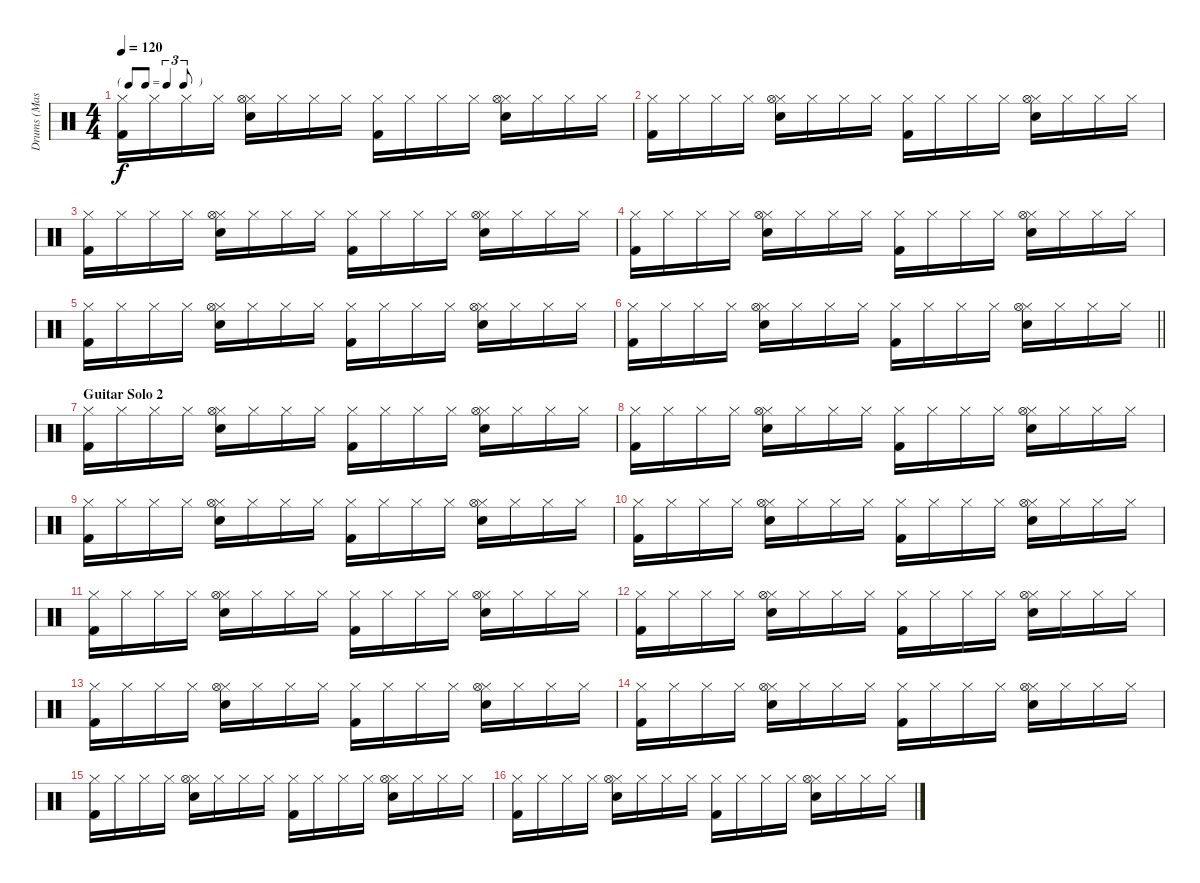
\track ("Drums (Mason)" "Drums (Mas") {instrument percussion}
\staff {score}
\articulation defaults
\ts (4 4)
\tf triplet8th
\tempo 120
\clef neutral
\ks c
("Hi-Hat (closed)" "Kick (hit) 2").16{dy f} "Hi-Hat (closed)".16 "Hi-Hat (closed)".16 "Hi-Hat (closed)".16 ("Snare (hit) 2" "Hi-Hat (closed)" "Hi-Hat (open)").16 "Hi-Hat (closed)".16 "Hi-Hat (closed)".16 "Hi-Hat (closed)".16 ("Hi-Hat (closed)" "Kick (hit) 2").16 "Hi-Hat (closed)".16 "Hi-Hat (closed)".16 "Hi-Hat (closed)".16 ("Snare (hit) 2" "Hi-Hat (closed)" "Hi-Hat (open)").16 "Hi-Hat (closed)".16 "Hi-Hat (closed)".16 "Hi-Hat (closed)".16 |
("Hi-Hat (closed)" "Kick (hit) 2").16 "Hi-Hat (closed)".16 "Hi-Hat (closed)".16 "Hi-Hat (closed)".16 ("Snare (hit) 2" "Hi-Hat (closed)" "Hi-Hat (open)").16 "Hi-Hat (closed)".16 "Hi-Hat (closed)".16 "Hi-Hat (closed)".16 ("Hi-Hat (closed)" "Kick (hit) 2").16 "Hi-Hat (closed)".16 "Hi-Hat (closed)".16 "Hi-Hat (closed)".16 ("Snare (hit) 2" "Hi-Hat (closed)" "Hi-Hat (open)").16 "Hi-Hat (closed)".16 "Hi-Hat (closed)".16 "Hi-Hat (closed)".16 |
("Hi-Hat (closed)" "Kick (hit) 2").16 "Hi-Hat (closed)".16 "Hi-Hat (closed)".16 "Hi-Hat (closed)".16 ("Snare (hit) 2" "Hi-Hat (closed)" "Hi-Hat (open)").16 "Hi-Hat (closed)".16 "Hi-Hat (closed)".16 "Hi-Hat (closed)".16 ("Hi-Hat (closed)" "Kick (hit) 2").16 "Hi-Hat (closed)".16 "Hi-Hat (closed)".16 "Hi-Hat (closed)".16 ("Snare (hit) 2" "Hi-Hat (closed)" "Hi-Hat (open)").16 "Hi-Hat (closed)".16 "Hi-Hat (closed)".16 "Hi-Hat (closed)".16 |
("Hi-Hat (closed)" "Kick (hit) 2").16 "Hi-Hat (closed)".16 "Hi-Hat (closed)".16 "Hi-Hat (closed)".16 ("Snare (hit) 2" "Hi-Hat (closed)" "Hi-Hat (open)").16 "Hi-Hat (closed)".16 "Hi-Hat (closed)".16 "Hi-Hat (closed)".16 ("Hi-Hat (closed)" "Kick (hit) 2").16 "Hi-Hat (closed)".16 "Hi-Hat (closed)".16 "Hi-Hat (closed)".16 ("Snare (hit) 2" "Hi-Hat (closed)" "Hi-Hat (open)").16 "Hi-Hat (closed)".16 "Hi-Hat (closed)".16 "Hi-Hat (closed)".16 |
("Hi-Hat (closed)" "Kick (hit) 2").16 "Hi-Hat (closed)".16 "Hi-Hat (closed)".16 "Hi-Hat (closed)".16 ("Snare (hit) 2" "Hi-Hat (closed)" "Hi-Hat (open)").16 "Hi-Hat (closed)".16 "Hi-Hat (closed)".16 "Hi-Hat (closed)".16 ("Hi-Hat (closed)" "Kick (hit) 2").16 "Hi-Hat (closed)".16 "Hi-Hat (closed)".16 "Hi-Hat (closed)".16 ("Snare (hit) 2" "Hi-Hat (closed)" "Hi-Hat (open)").16 "Hi-Hat (closed)".16 "Hi-Hat (closed)".16 "Hi-Hat (closed)".16 |
\barLineRight lightlight
("Hi-Hat (closed)" "Kick (hit) 2").16 "Hi-Hat (closed)".16 "Hi-Hat (closed)".16 "Hi-Hat (closed)".16 ("Snare (hit) 2" "Hi-Hat (closed)" "Hi-Hat (open)").16 "Hi-Hat (closed)".16 "Hi-Hat (closed)".16 "Hi-Hat (closed)".16 ("Hi-Hat (closed)" "Kick (hit) 2").16 "Hi-Hat (closed)".16 "Hi-Hat (closed)".16 "Hi-Hat (closed)".16 ("Snare (hit) 2" "Hi-Hat (closed)" "Hi-Hat (open)").16 "Hi-Hat (closed)".16 "Hi-Hat (closed)".16 "Hi-Hat (closed)".16 |
\section ("" "Guitar Solo 2")
("Hi-Hat (closed)" "Kick (hit) 2").16 "Hi-Hat (closed)".16 "Hi-Hat (closed)".16 "Hi-Hat (closed)".16 ("Snare (hit) 2" "Hi-Hat (closed)" "Hi-Hat (open)").16 "Hi-Hat (closed)".16 "Hi-Hat (closed)".16 "Hi-Hat (closed)".16 ("Hi-Hat (closed)" "Kick (hit) 2").16 "Hi-Hat (closed)".16 "Hi-Hat (closed)".16 "Hi-Hat (closed)".16 ("Snare (hit) 2" "Hi-Hat (closed)" "Hi-Hat (open)").16 "Hi-Hat (closed)".16 "Hi-Hat (closed)".16 "Hi-Hat (closed)".16 |
("Hi-Hat (closed)" "Kick (hit) 2").16 "Hi-Hat (closed)".16 "Hi-Hat (closed)".16 "Hi-Hat (closed)".16 ("Snare (hit) 2" "Hi-Hat (closed)" "Hi-Hat (open)").16 "Hi-Hat (closed)".16 "Hi-Hat (closed)".16 "Hi-Hat (closed)".16 ("Hi-Hat (closed)" "Kick (hit) 2").16 "Hi-Hat (closed)".16 "Hi-Hat (closed)".16 "Hi-Hat (closed)".16 ("Snare (hit) 2" "Hi-Hat (closed)" "Hi-Hat (open)").16 "Hi-Hat (closed)".16 "Hi-Hat (closed)".16 "Hi-Hat (closed)".16 |
("Hi-Hat (closed)" "Kick (hit) 2").16 "Hi-Hat (closed)".16 "Hi-Hat (closed)".16 "Hi-Hat (closed)".16 ("Snare (hit) 2" "Hi-Hat (closed)" "Hi-Hat (open)").16 "Hi-Hat (closed)".16 "Hi-Hat (closed)".16 "Hi-Hat (closed)".16 ("Hi-Hat (closed)" "Kick (hit) 2").16 "Hi-Hat (closed)".16 "Hi-Hat (closed)".16 "Hi-Hat (closed)".16 ("Snare (hit) 2" "Hi-Hat (closed)" "Hi-Hat (open)").16 "Hi-Hat (closed)".16 "Hi-Hat (closed)".16 "Hi-Hat (closed)".16 |
("Hi-Hat (closed)" "Kick (hit) 2").16 "Hi-Hat (closed)".16 "Hi-Hat (closed)".16 "Hi-Hat (closed)".16 ("Snare (hit) 2" "Hi-Hat (closed)" "Hi-Hat (open)").16 "Hi-Hat (closed)".16 "Hi-Hat (closed)".16 "Hi-Hat (closed)".16 ("Hi-Hat (closed)" "Kick (hit) 2").16 "Hi-Hat (closed)".16 "Hi-Hat (closed)".16 "Hi-Hat (closed)".16 ("Snare (hit) 2" "Hi-Hat (closed)" "Hi-Hat (open)").16 "Hi-Hat (closed)".16 "Hi-Hat (closed)".16 "Hi-Hat (closed)".16 |
("Hi-Hat (closed)" "Kick (hit) 2").16 "Hi-Hat (closed)".16 "Hi-Hat (closed)".16 "Hi-Hat (closed)".16 ("Snare (hit) 2" "Hi-Hat (closed)" "Hi-Hat (open)").16 "Hi-Hat (closed)".16 "Hi-Hat (closed)".16 "Hi-Hat (closed)".16 ("Hi-Hat (closed)" "Kick (hit) 2").16 "Hi-Hat (closed)".16 "Hi-Hat (closed)".16 "Hi-Hat (closed)".16 ("Snare (hit) 2" "Hi-Hat (closed)" "Hi-Hat (open)").16 "Hi-Hat (closed)".16 "Hi-Hat (closed)".16 "Hi-Hat (closed)".16 |
("Hi-Hat (closed)" "Kick (hit) 2").16 "Hi-Hat (closed)".16 "Hi-Hat (closed)".16 "Hi-Hat (closed)".16 ("Snare (hit) 2" "Hi-Hat (closed)" "Hi-Hat (open)").16 "Hi-Hat (closed)".16 "Hi-Hat (closed)".16 "Hi-Hat (closed)".16 ("Hi-Hat (closed)" "Kick (hit) 2").16 "Hi-Hat (closed)".16 "Hi-Hat (closed)".16 "Hi-Hat (closed)".16 ("Snare (hit) 2" "Hi-Hat (closed)" "Hi-Hat (open)").16 "Hi-Hat (closed)".16 "Hi-Hat (closed)".16 "Hi-Hat (closed)".16 |
("Hi-Hat (closed)" "Kick (hit) 2").16 "Hi-Hat (closed)".16 "Hi-Hat (closed)".16 "Hi-Hat (closed)".16 ("Snare (hit) 2" "Hi-Hat (closed)" "Hi-Hat (open)").16 "Hi-Hat (closed)".16 "Hi-Hat (closed)".16 "Hi-Hat (closed)".16 ("Hi-Hat (closed)" "Kick (hit) 2").16 "Hi-Hat (closed)".16 "Hi-Hat (closed)".16 "Hi-Hat (closed)".16 ("Snare (hit) 2" "Hi-Hat (closed)" "Hi-Hat (open)").16 "Hi-Hat (closed)".16 "Hi-Hat (closed)".16 "Hi-Hat (closed)".16 |
("Hi-Hat (closed)" "Kick (hit) 2").16 "Hi-Hat (closed)".16 "Hi-Hat (closed)".16 "Hi-Hat (closed)".16 ("Snare (hit) 2" "Hi-Hat (closed)" "Hi-Hat (open)").16 "Hi-Hat (closed)".16 "Hi-Hat (closed)".16 "Hi-Hat (closed)".16 ("Hi-Hat (closed)" "Kick (hit) 2").16 "Hi-Hat (closed)".16 "Hi-Hat (closed)".16 "Hi-Hat (closed)".16 ("Snare (hit) 2" "Hi-Hat (closed)" "Hi-Hat (open)").16 "Hi-Hat (closed)".16 "Hi-Hat (closed)".16 "Hi-Hat (closed)".16 |
("Hi-Hat (closed)" "Kick (hit) 2").16 "Hi-Hat (closed)".16 "Hi-Hat (closed)".16 "Hi-Hat (closed)".16 ("Snare (hit) 2" "Hi-Hat (closed)" "Hi-Hat (open)").16 "Hi-Hat (closed)".16 "Hi-Hat (closed)".16 "Hi-Hat (closed)".16 ("Hi-Hat (closed)" "Kick (hit) 2").16 "Hi-Hat (closed)".16 "Hi-Hat (closed)".16 "Hi-Hat (closed)".16 ("Snare (hit) 2" "Hi-Hat (closed)" "Hi-Hat (open)").16 "Hi-Hat (closed)".16 "Hi-Hat (closed)".16 "Hi-Hat (closed)".16 |
("Hi-Hat (closed)" "Kick (hit) 2").16 "Hi-Hat (closed)".16 "Hi-Hat (closed)".16 "Hi-Hat (closed)".16 ("Snare (hit) 2" "Hi-Hat (closed)" "Hi-Hat (open)").16 "Hi-Hat (closed)".16 "Hi-Hat (closed)".16 "Hi-Hat (closed)".16 ("Hi-Hat (closed)" "Kick (hit) 2").16 "Hi-Hat (closed)".16 "Hi-Hat (closed)".16 "Hi-Hat (closed)".16 ("Snare (hit) 2" "Hi-Hat (closed)" "Hi-Hat (open)").16 "Hi-Hat (closed)".16 "Hi-Hat (closed)".16 "Hi-Hat (closed)".16
